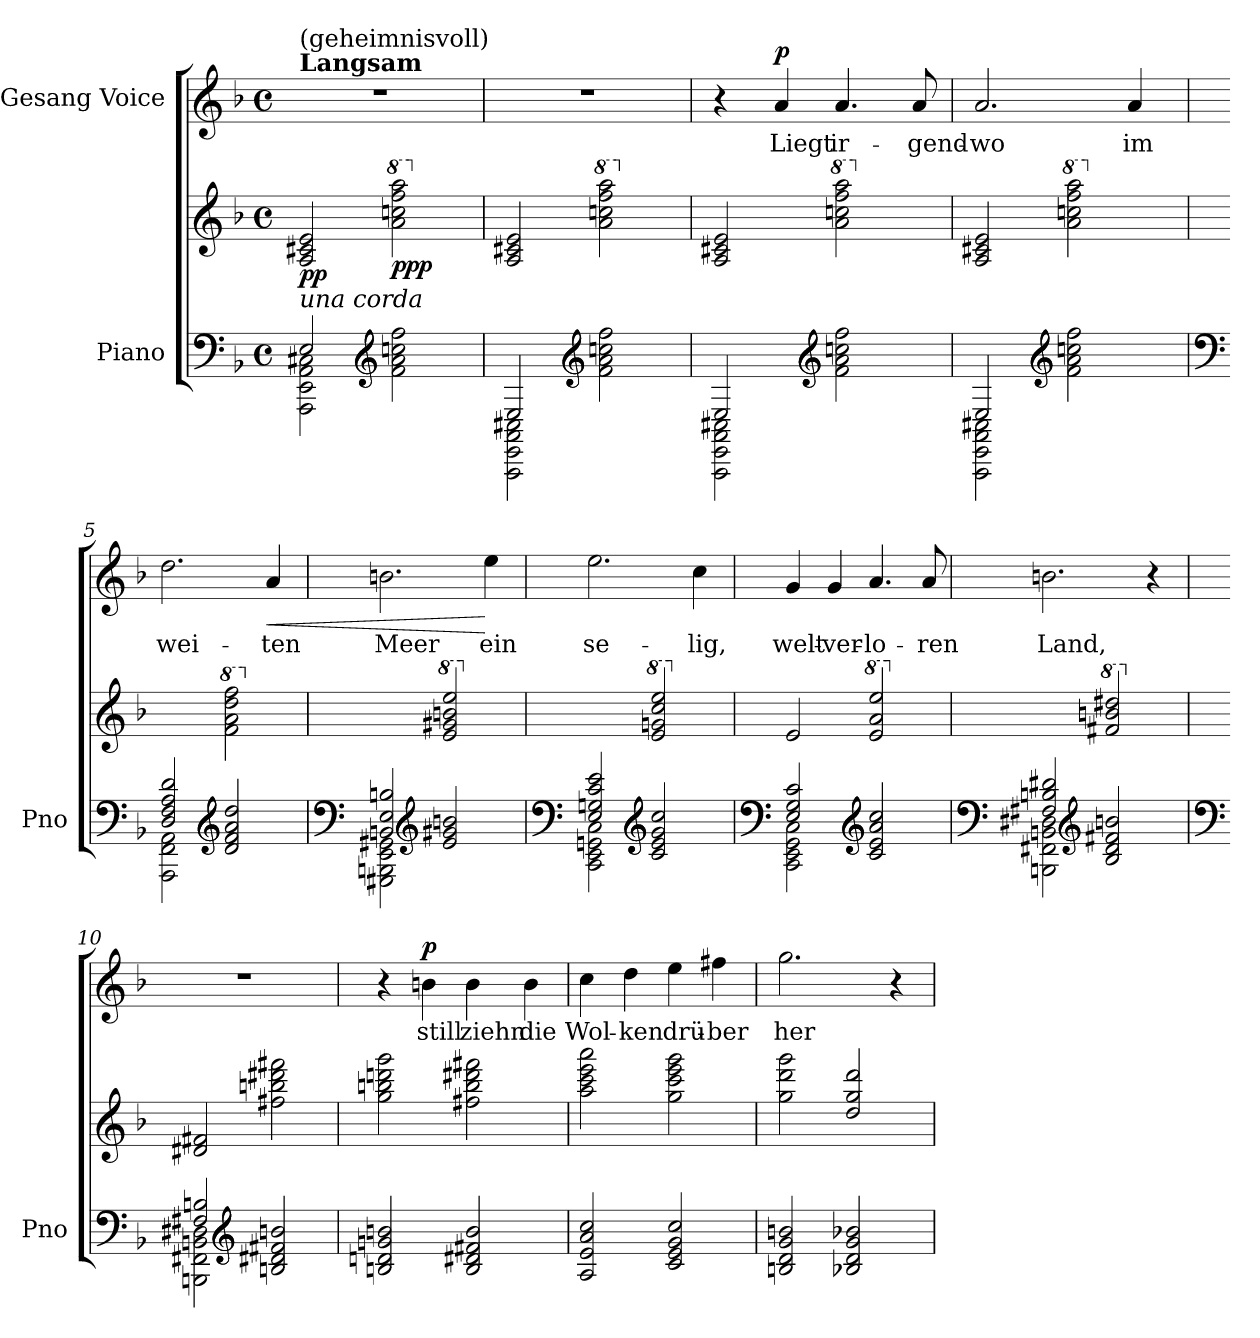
**kern	**kern	**dynam	**kern	**text	**dynam
*part2	*part2	*part2	*part1	*part1	*part1
*staff3	*staff2	*staff2/3	*staff1	*staff1	*staff1
*I"Piano	*	*	*I"Gesang Voice	*	*
*I'Pno	*	*	*	*	*
*clefF4	*clefG2	*	*clefG2	*	*
*k[b-]	*k[b-]	*	*k[b-]	*	*
*M4/4	*M4/4	*	*M4/4	*	*
*met(c)	*met(c)	*	*met(c)	*	*
=1	=1	=1	=1	=1	=1
*^	*	*	*	*	*
!	!	!	!	!LO:TX:a:B:t=Langsam	!	!
!	!	!	!	!LO:TX:a:t=(geheimnisvoll)	!	!
!LO:TX:i:t=una corda	!	!	!	!	!	!
!	!	!	!LO:DY:b	!	!	!
2E/	2AAA\ 2EE\ 2AA\ 2C#X\	2A/ 2c#X/ 2e/	pp	1r	.	.
*clefG2	*	*	*	*	*	*
*	*	*8va	*	*	*	*
!	!	!	!LO:DY:b	!	!	!
2f\ 2a\ 2ccn\ 2ff\	2ryy	2aa\ 2cccn\ 2fff\ 2aaa\	ppp	.	.	.
=2	=2	=2	=2	=2	=2	=2
*	*	*X8va	*	*	*	*
2E/	2AAA\ 2EE\ 2AA\ 2C#X\	2A/ 2c#X/ 2e/	.	1r	.	.
*clefG2	*	*	*	*	*	*
*	*	*8va	*	*	*	*
2f\ 2a\ 2ccn\ 2ff\	2ryy	2aa\ 2cccn\ 2fff\ 2aaa\	.	.	.	.
=3	=3	=3	=3	=3	=3	=3
*	*	*X8va	*	*	*	*
2E/	2AAA\ 2EE\ 2AA\ 2C#X\	2A/ 2c#X/ 2e/	.	4r	.	.
!	!	!	!	!	!	!LO:DY:a
.	.	.	.	4a/	Liegt	p
*clefG2	*	*	*	*	*	*
*	*	*8va	*	*	*	*
2f\ 2a\ 2ccn\ 2ff\	2ryy	2aa\ 2cccn\ 2fff\ 2aaa\	.	4.a/	ir-	.
.	.	.	.	8a/	-gend-	.
=4	=4	=4	=4	=4	=4	=4
*	*	*X8va	*	*	*	*
2E/	2AAA\ 2EE\ 2AA\ 2C#X\	2A/ 2c#X/ 2e/	.	2.a/	-wo	.
*clefG2	*	*	*	*	*	*
*	*	*8va	*	*	*	*
2f\ 2a\ 2ccn\ 2ff\	2ryy	2aa\ 2cccn\ 2fff\ 2aaa\	.	.	.	.
.	.	.	.	4a/	im	.
=5	=5	=5	=5	=5	=5	=5
*clefF4	*	*	*	*	*	*
*	*	*X8va	*	*	*	*
2D/ 2F/ 2A/ 2d/	2AAA\ 2FF\ 2AA\	2ryy	.	2.dd\	wei-	.
*clefG2	*	*	*	*	*	*
*	*	*8va	*	*	*	*
2ryy	2d/ 2f/ 2a/ 2dd/	2ff\ 2aa\ 2ddd\ 2fff\	.	.	.	.
!	!	!	!	!	!	!LO:HP:b
.	.	.	.	4a/	-ten	<
=6	=6	=6	=6	=6	=6	=6
*clefF4	*	*	*	*	*	*
*	*	*X8va	*	*	*	*
2BBn/ 2E/ 2Bn/	2GGG#X\ 2BBBn\ 2EE\ 2GG#X\	2ryy	.	2.bn\	Meer	.
*clefG2	*	*	*	*	*	*
*	*	*8va	*	*	*	*
2ryy	2e/ 2g#X/ 2bn/	2ee/ 2gg#X/ 2bbn/ 2eee/	.	.	.	.
.	.	.	.	4ee\	ein	[
=7	=7	=7	=7	=7	=7	=7
*clefF4	*	*	*	*	*	*
*	*	*X8va	*	*	*	*
2E/ 2Gn/ 2c/ 2e/	2CC\ 2EE\ 2GGn\ 2C\	2ryy	.	2.ee\	se-	.
*clefG2	*	*	*	*	*	*
*	*	*8va	*	*	*	*
2ryy	2c/ 2e/ 2g/ 2cc/	2ee/ 2ggn/ 2ccc/ 2eee/	.	.	.	.
.	.	.	.	4cc\	lig,	.
=8	=8	=8	=8	=8	=8	=8
*clefF4	*	*	*	*	*	*
*	*	*X8va	*	*	*	*
2E/ 2G/ 2c/	2CC\ 2EE\ 2GG\ 2C\	2e/	.	4g/	welt-	.
.	.	.	.	4g/	-ver-	.
*clefG2	*	*	*	*	*	*
*	*	*8va	*	*	*	*
2c/ 2e/ 2a/ 2cc/	2ryy	2ee/ 2aa/ 2eee/	.	4.a/	-lo-	.
.	.	.	.	8a/	-ren	.
=9	=9	=9	=9	=9	=9	=9
*clefF4	*	*	*	*	*	*
*	*	*X8va	*	*	*	*
2F#X/ 2Bn/ 2d#X/	2BBBn\ 2FF#X\ 2BBn\ 2D#X\	2ryy	.	2.bn\	Land,	.
*clefG2	*	*	*	*	*	*
*	*	*8va	*	*	*	*
2ryy	2B/ 2d#/ 2f#X/ 2bn/	2ff#X/ 2bbn/ 2ddd#X/	.	.	.	.
.	.	.	.	4r	.	.
=10	=10	=10	=10	=10	=10	=10
*clefF4	*	*	*	*	*	*
*	*	*X8va	*	*	*	*
2F#X/ 2Bn/	2BBBn\ 2FF#X\ 2BBn\ 2D#X\	2d#X/ 2f#X/	.	1r	.	.
*clefG2	*	*	*	*	*	*
2Bn/ 2d#X/ 2f#X/ 2bn/	2ryy	2ff#X\ 2bbn\ 2ddd#X\ 2fff#X\	.	.	.	.
*v	*v	*	*	*	*	*
=11	=11	=11	=11	=11	=11
2Bn/ 2dn/ 2gn/ 2bn/	2gg\ 2bbn\ 2dddn\ 2ggg\	.	4r	.	.
!	!	!	!	!	!LO:DY:a
.	.	.	4bn\	still	p
2B/ 2d#X/ 2f#X/ 2b/	2ff#X\ 2bb\ 2ddd#X\ 2fff#X\	.	4b\	ziehn	.
.	.	.	4b\	die	.
=12	=12	=12	=12	=12	=12
2A/ 2e/ 2a/ 2cc/	2aa\ 2ccc\ 2eee\ 2aaa\	.	4cc\	Wol-	.
.	.	.	4dd\	-ken	.
2c/ 2e/ 2g/ 2cc/	2gg\ 2ccc\ 2eee\ 2ggg\	.	4ee\	drü-	.
.	.	.	4ff#X\	-ber	.
=13	=13	=13	=13	=13	=13
2Bn/ 2d/ 2g/ 2bn/	2gg\ 2ddd\ 2ggg\	.	2.gg\	her	.
2B-X/ 2d/ 2g/ 2b-X/	2dd/ 2gg/ 2ddd/	.	.	.	.
.	.	.	4r	.	.
=	=	=	=	=	=
*-	*-	*-	*-	*-	*-
